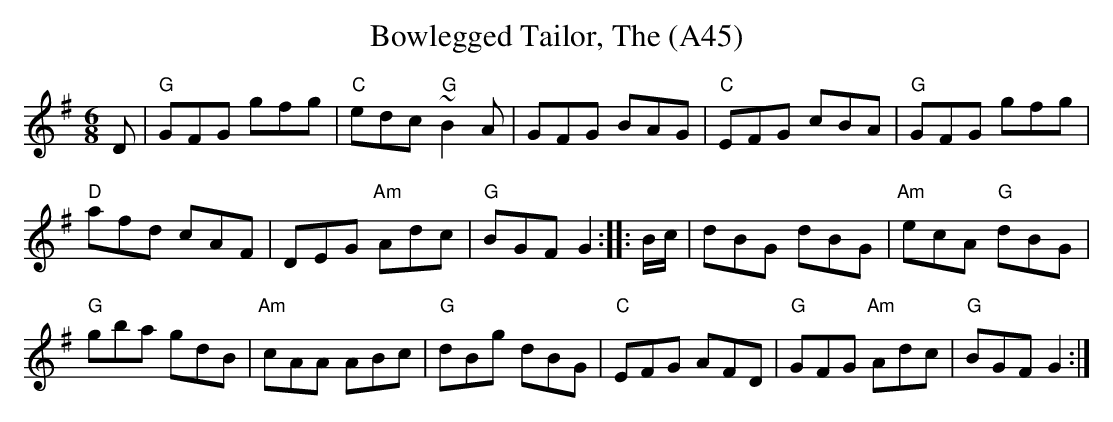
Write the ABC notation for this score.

X:1
T:Bowlegged Tailor, The (A45)
M:6/8
L:1/8
K:G
D|"G"GFG gfg|"C"edc "G"~B2A|GFG BAG|"C"EFG cBA|"G"GFG gfg|
"D"afd cAF|DEG "Am"Adc|"G"BGF G2::B/2c/2|dBG dBG|"Am"ecA "G"dBG|
"G"gba gdB|"Am"cAA ABc|"G"dBg dBG|"C"EFG AFD|"G"GFG "Am"Adc|"G"BGF G2:|
